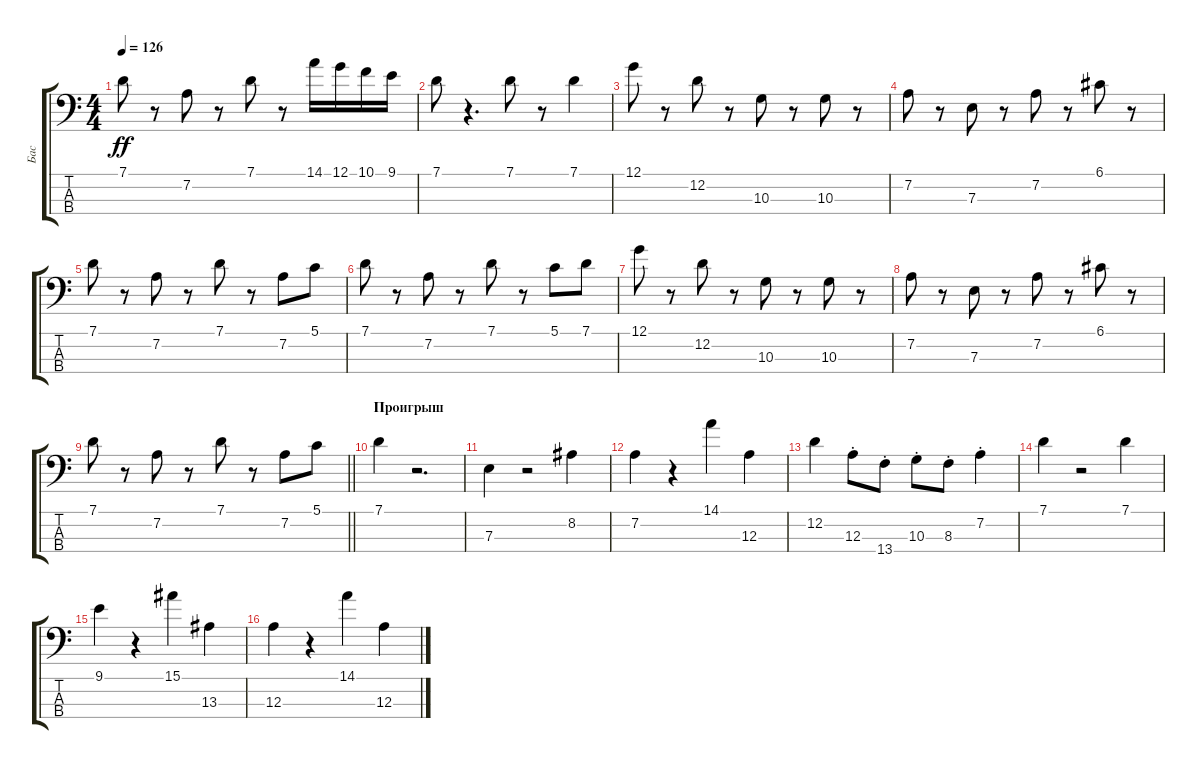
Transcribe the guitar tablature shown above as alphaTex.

\track ("Бас" "Бас") {instrument electricbassfinger}
\staff {score tabs}
\tuning (G2 D2 A1 E1) {hide}
\ts (4 4)
\tempo 126
\clef f4
\ks c
7.1.8{dy ff} r.8 7.2.8 r.8 7.1.8 r.8 14.1.16 12.1.16 10.1.16 9.1.16 |
7.1.8 r.4{d} 7.1.8 r.8 7.1.4 |
12.1.8 r.8 12.2.8 r.8 10.3.8 r.8 10.3.8 r.8 |
7.2.8 r.8 7.3.8 r.8 7.2.8 r.8 6.1.8 r.8 |
7.1.8 r.8 7.2.8 r.8 7.1.8 r.8 7.2.8 5.1.8 |
7.1.8 r.8 7.2.8 r.8 7.1.8 r.8 5.1.8 7.1.8 |
12.1.8 r.8 12.2.8 r.8 10.3.8 r.8 10.3.8 r.8 |
7.2.8 r.8 7.3.8 r.8 7.2.8 r.8 6.1.8 r.8 |
\barLineRight lightlight
7.1.8 r.8 7.2.8 r.8 7.1.8 r.8 7.2.8 5.1.8 |
\section ("" "Проигрыш")
7.1.4 r.2{d} |
7.3.4 r.2 8.2.4 |
7.2.4 r.4 14.1.4 12.3.4 |
12.2.4 12.3{st}.8 13.4{st}.8 10.3{st}.8 8.3{st}.8 7.2{st}.4 |
7.1.4 r.2 7.1.4 |
9.1.4 r.4 15.1.4 13.3.4 |
12.3.4 r.4 14.1.4 12.3.4
